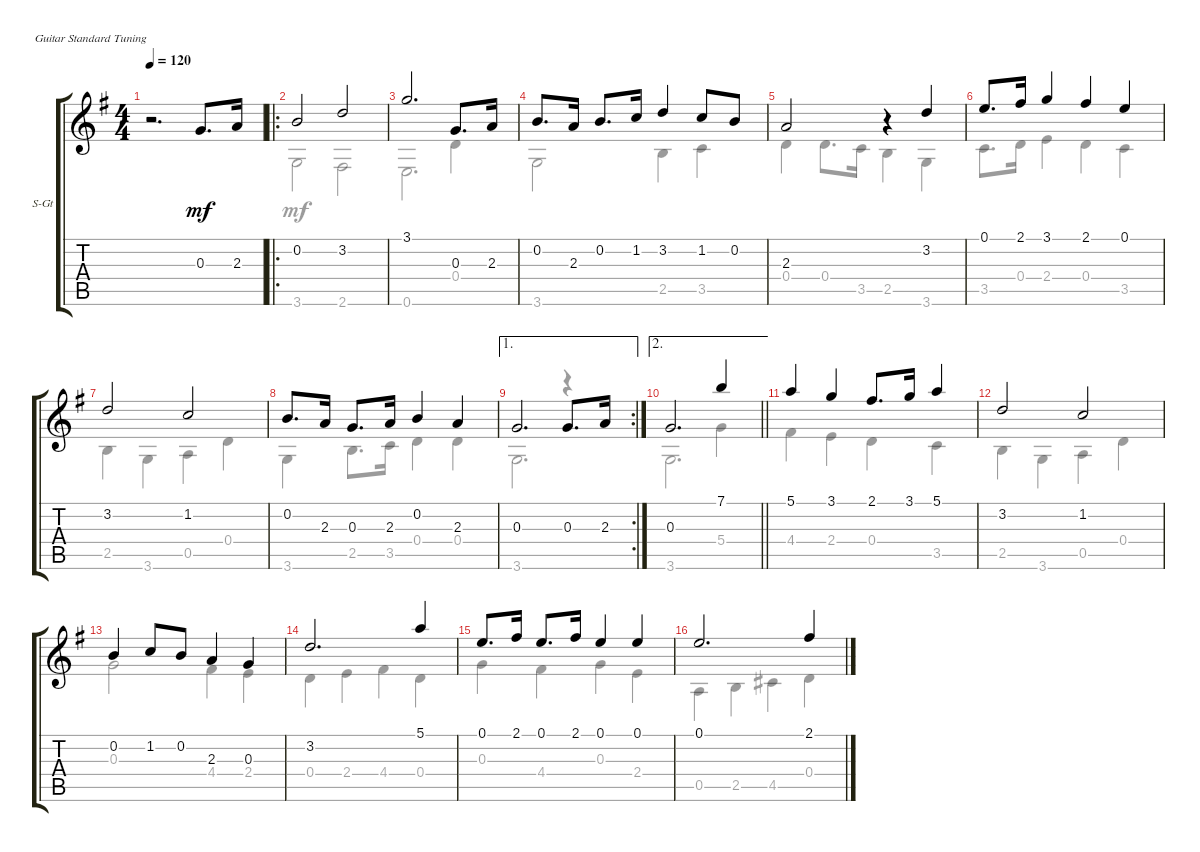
\defaultSystemsLayout 4
\bracketExtendMode groupsimilarinstruments
\firstSystemTrackNameOrientation horizontal
\otherSystemsTrackNameOrientation horizontal
\track ("Classical Guitar" "S-Gt") {instrument acousticguitarsteel}
\staff {score tabs}
\tuning (E4 B3 G3 D3 A2 E2)
\voice
\ts (4 4)
\tempo 120
\clef g2
\ks g
r.2{d dy mf instrument acousticguitarsteel} 0.3.8{d} 2.3.16 |
\ro
0.2.2 3.2.2 |
3.1.2{d} 0.3.8{d} 2.3.16 |
0.2.8{d} 2.3.16 0.2.8{d} 1.2.16 3.2.4 1.2.8 0.2.8 |
2.3.2 r.4 3.2.4 |
0.1.8{d} 2.1.16 3.1.4 2.1.4 0.1.4 |
3.2.2 1.2.2 |
0.2.8{d} 2.3.16 0.3.8{d} 2.3.16 0.2.4 2.3.4 |
\ae 1
\rc 2
0.3.2{d} 0.3.8{d} 2.3.16 |
\ae 2
\barLineRight lightlight
0.3.2{d} 7.1.4 |
5.1.4 3.1.4 2.1.8{d} 3.1.16 5.1.4 |
3.2.2 1.2.2 |
0.2.4 1.2.8 0.2.8 2.3.4 0.3.4 |
3.2.2{d} 5.1.4 |
0.1.8{d} 2.1.16 0.1.8{d} 2.1.16 0.1.4 0.1.4 |
0.1.2{d} 2.1.4
\voice
\clef g2
\ottava regular
\simile none
\ks g
|
3.6.2 2.6.2 |
0.6.2{d} 0.4.4 |
3.6.2 2.5.4 3.5.4 |
0.4.4 0.4.8{d} 3.5.16 2.5.4 3.6.4 |
3.5.8{d} 0.4.16 2.4.4 0.4.4 3.5.4 |
2.5.4 3.6.4 0.5.4 0.4.4 |
3.6.4 2.5.8{d} 3.5.16 0.4.4 0.4.4 |
3.6.2{d} r.4 |
\barLineRight lightlight
3.6.2{d} 5.4.4 |
4.4.4 2.4.4 0.4.4 3.5.4 |
2.5.4 3.6.4 0.5.4 0.4.4 |
0.3.2 4.4.4 2.4.4 |
0.4.4 2.4.4 4.4.4 0.4.4 |
0.3.4 4.4.4 0.3.4 2.4.4 |
0.5.4 2.5.4 4.5.4 0.4.4
